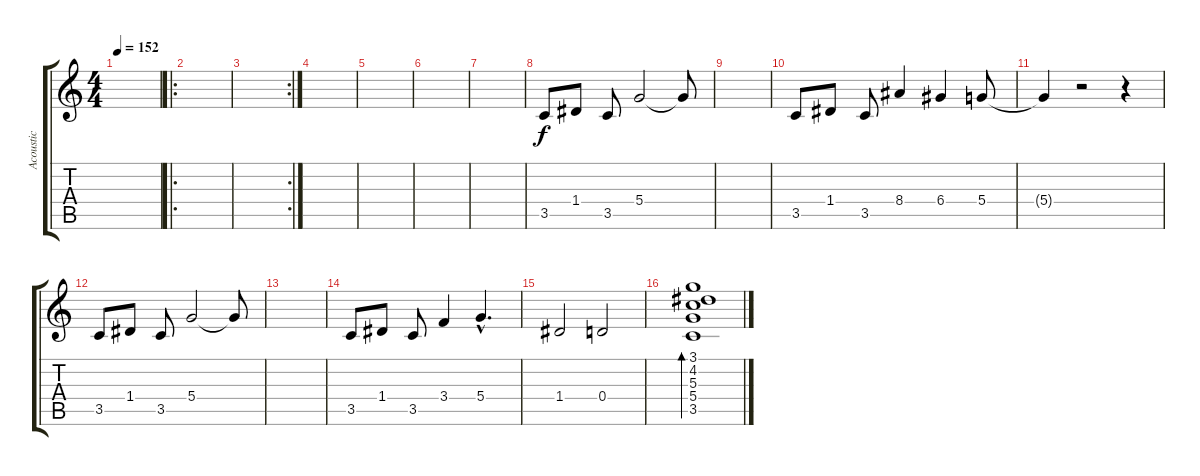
\track ("Acoustic" "Acoustic") {instrument acousticguitarsteel}
\staff {score tabs}
\tuning (E4 B3 G3 D3 A2 E2) {hide}
\ts (4 4)
\tempo 152
\clef g2
\ks c
|
\ro
|
\rc 2
|
|
|
|
|
3.5.8 1.4.8 3.5.8 5.4.2 5.4{t}.8 |
|
3.5.8 1.4.8 3.5.8 8.4.4 6.4.4 5.4.8 |
5.4{t}.4 r.2 r.4 |
3.5.8 1.4.8 3.5.8 5.4.2 5.4{t}.8 |
|
3.5.8 1.4.8 3.5.8 3.4.4 5.4{hac}.4{d} |
1.4.2 0.4.2 |
(3.1 4.2 5.3 5.4 3.5).1{bd 480}
